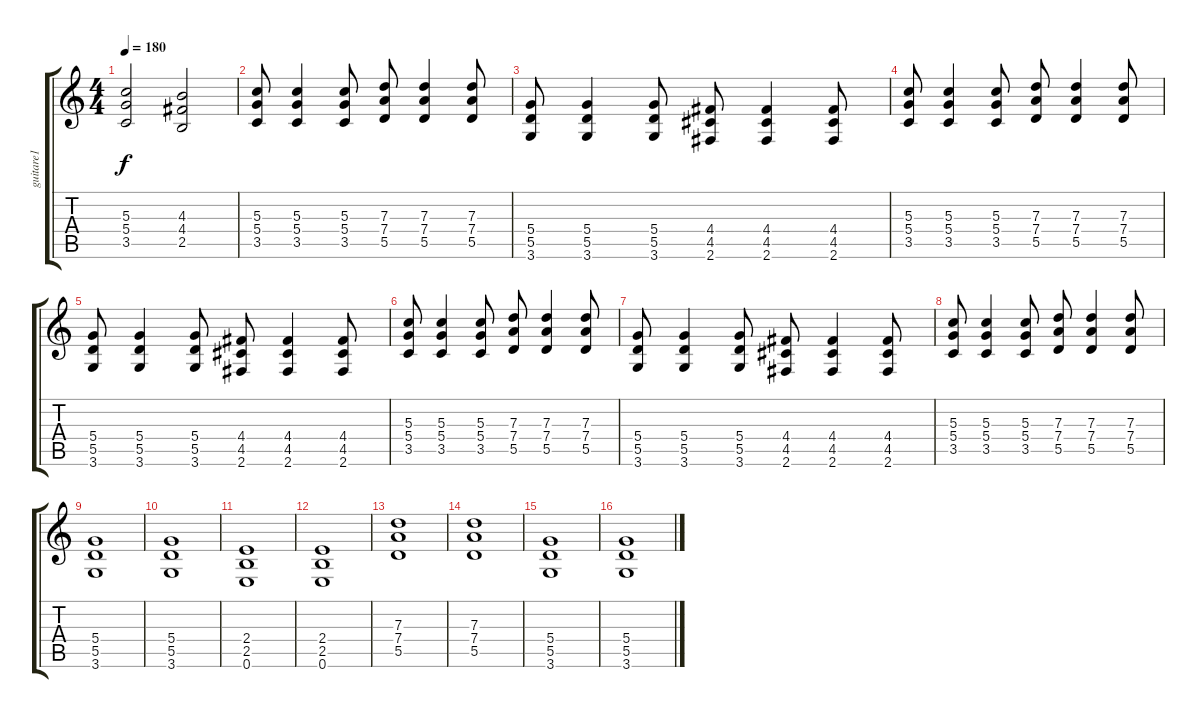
\track ("guitare1" "guitare1") {instrument distortionguitar}
\staff {score tabs}
\tuning (E4 B3 G3 D3 A2 E2) {hide}
\ts (4 4)
\tempo 180
\clef g2
\ks c
(5.3 5.4 3.5).2{dy f} (4.3 4.4 2.5).2 |
(5.3 5.4 3.5).8 (5.3 5.4 3.5).4 (5.3 5.4 3.5).8 (7.3 7.4 5.5).8 (7.3 7.4 5.5).4 (7.3 7.4 5.5).8 |
(5.4 5.5 3.6).8 (5.4 5.5 3.6).4 (5.4 5.5 3.6).8 (4.4 4.5 2.6).8 (4.4 4.5 2.6).4 (4.4 4.5 2.6).8 |
(5.3 5.4 3.5).8 (5.3 5.4 3.5).4 (5.3 5.4 3.5).8 (7.3 7.4 5.5).8 (7.3 7.4 5.5).4 (7.3 7.4 5.5).8 |
(5.4 5.5 3.6).8 (5.4 5.5 3.6).4 (5.4 5.5 3.6).8 (4.4 4.5 2.6).8 (4.4 4.5 2.6).4 (4.4 4.5 2.6).8 |
(5.3 5.4 3.5).8 (5.3 5.4 3.5).4 (5.3 5.4 3.5).8 (7.3 7.4 5.5).8 (7.3 7.4 5.5).4 (7.3 7.4 5.5).8 |
(5.4 5.5 3.6).8 (5.4 5.5 3.6).4 (5.4 5.5 3.6).8 (4.4 4.5 2.6).8 (4.4 4.5 2.6).4 (4.4 4.5 2.6).8 |
(5.3 5.4 3.5).8 (5.3 5.4 3.5).4 (5.3 5.4 3.5).8 (7.3 7.4 5.5).8 (7.3 7.4 5.5).4 (7.3 7.4 5.5).8 |
(5.4 5.5 3.6).1 |
(5.4 5.5 3.6).1 |
(2.4 2.5 0.6).1 |
(2.4 2.5 0.6).1 |
(7.3 7.4 5.5).1 |
(7.3 7.4 5.5).1 |
(5.4 5.5 3.6).1 |
(5.4 5.5 3.6).1
